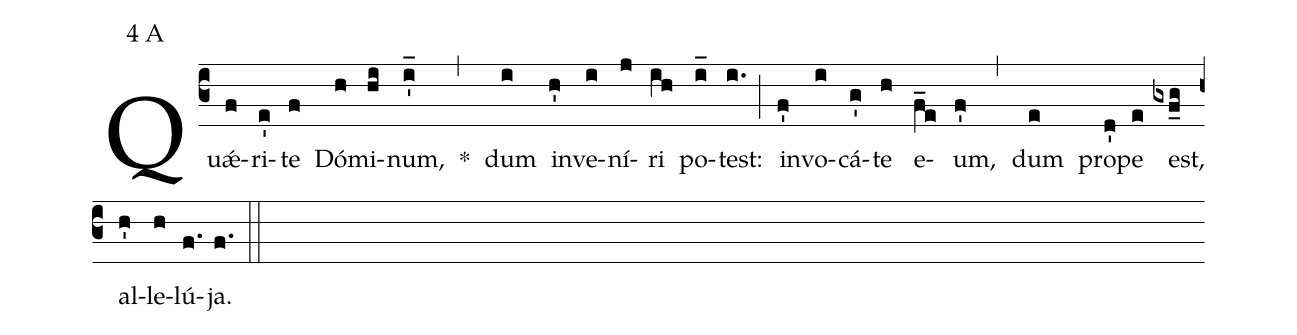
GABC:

mode:4 A;
%%
(c3) Quǽ(f)ri(e')te(f) Dó(h)mi(hi)num,(i'_) *(,) dum(i) in(h')ve(i)ní(j)ri(ih) po(i_)test:(i.) (;) in(f')vo(i)cá(g')te(h) e(f_e)um,(f') (,) dum(e) pro(d')pe(e) est,(gxf_g) al(h')le(h)lú(f.)ja.(f.) (::)
